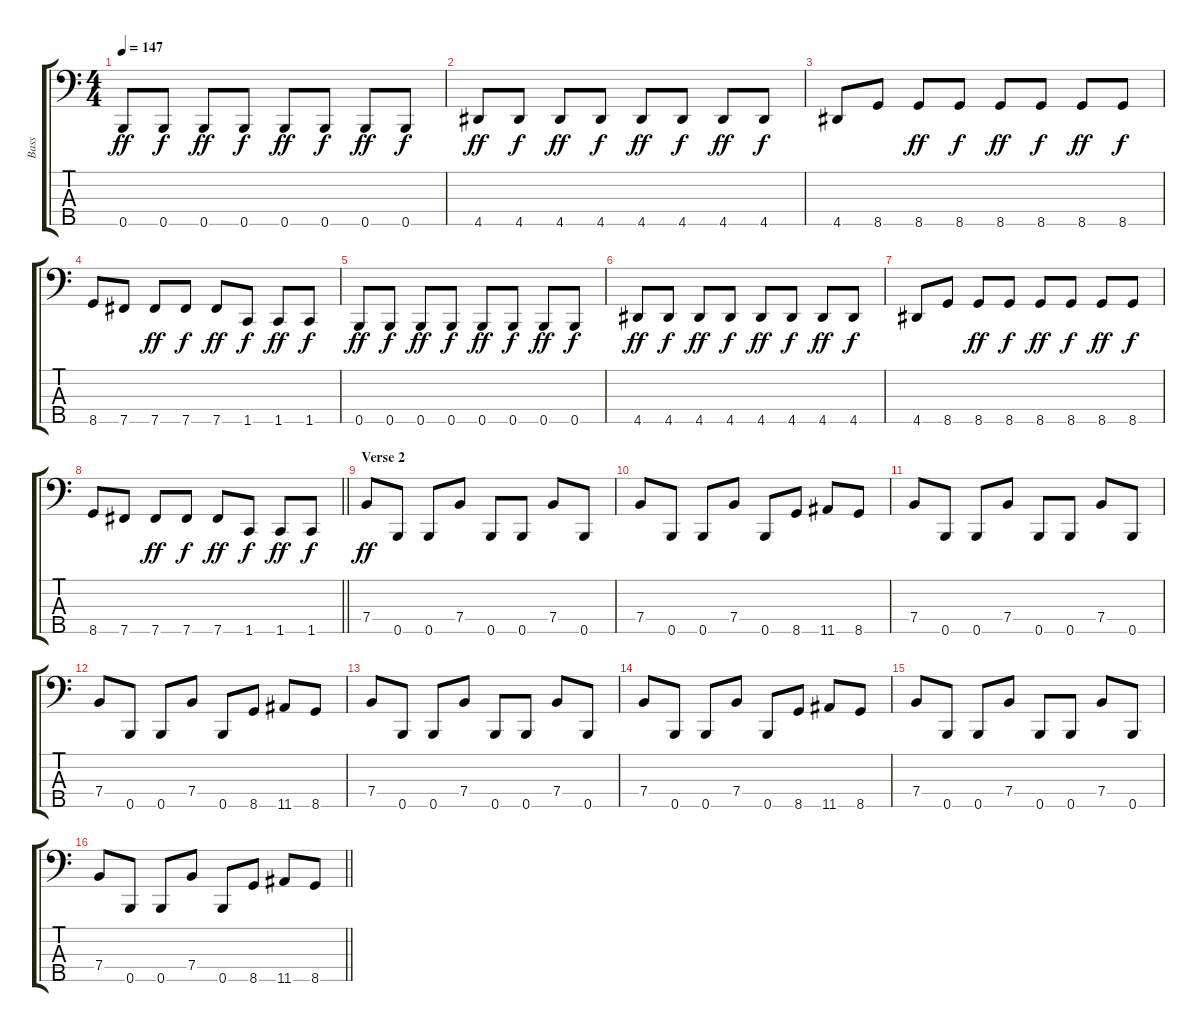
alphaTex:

\track ("Bass" "Bass") {instrument electricbasspick}
\staff {score tabs}
\tuning (G2 D2 A1 E1 B0) {hide}
\ts (4 4)
\tempo 147
\clef f4
\ks c
0.5.8{dy ff} 0.5.8{dy f} 0.5.8{dy ff} 0.5.8{dy f} 0.5.8{dy ff} 0.5.8{dy f} 0.5.8{dy ff} 0.5.8{dy f} |
4.5.8{dy ff} 4.5.8{dy f} 4.5.8{dy ff} 4.5.8{dy f} 4.5.8{dy ff} 4.5.8{dy f} 4.5.8{dy ff} 4.5.8{dy f} |
4.5.8 8.5.8 8.5.8{dy ff} 8.5.8{dy f} 8.5.8{dy ff} 8.5.8{dy f} 8.5.8{dy ff} 8.5.8{dy f} |
8.5.8 7.5.8 7.5.8{dy ff} 7.5.8{dy f} 7.5.8{dy ff} 1.5.8{dy f} 1.5.8{dy ff} 1.5.8{dy f} |
0.5.8{dy ff} 0.5.8{dy f} 0.5.8{dy ff} 0.5.8{dy f} 0.5.8{dy ff} 0.5.8{dy f} 0.5.8{dy ff} 0.5.8{dy f} |
4.5.8{dy ff} 4.5.8{dy f} 4.5.8{dy ff} 4.5.8{dy f} 4.5.8{dy ff} 4.5.8{dy f} 4.5.8{dy ff} 4.5.8{dy f} |
4.5.8 8.5.8 8.5.8{dy ff} 8.5.8{dy f} 8.5.8{dy ff} 8.5.8{dy f} 8.5.8{dy ff} 8.5.8{dy f} |
\barLineRight lightlight
8.5.8 7.5.8 7.5.8{dy ff} 7.5.8{dy f} 7.5.8{dy ff} 1.5.8{dy f} 1.5.8{dy ff} 1.5.8{dy f} |
\section ("" "Verse 2")
7.4.8{dy ff} 0.5.8 0.5.8 7.4.8 0.5.8 0.5.8 7.4.8 0.5.8 |
7.4.8 0.5.8 0.5.8 7.4.8 0.5.8 8.5.8 11.5.8 8.5.8 |
7.4.8 0.5.8 0.5.8 7.4.8 0.5.8 0.5.8 7.4.8 0.5.8 |
7.4.8 0.5.8 0.5.8 7.4.8 0.5.8 8.5.8 11.5.8 8.5.8 |
7.4.8 0.5.8 0.5.8 7.4.8 0.5.8 0.5.8 7.4.8 0.5.8 |
7.4.8 0.5.8 0.5.8 7.4.8 0.5.8 8.5.8 11.5.8 8.5.8 |
7.4.8 0.5.8 0.5.8 7.4.8 0.5.8 0.5.8 7.4.8 0.5.8 |
\barLineRight lightlight
7.4.8 0.5.8 0.5.8 7.4.8 0.5.8 8.5.8 11.5.8 8.5.8
